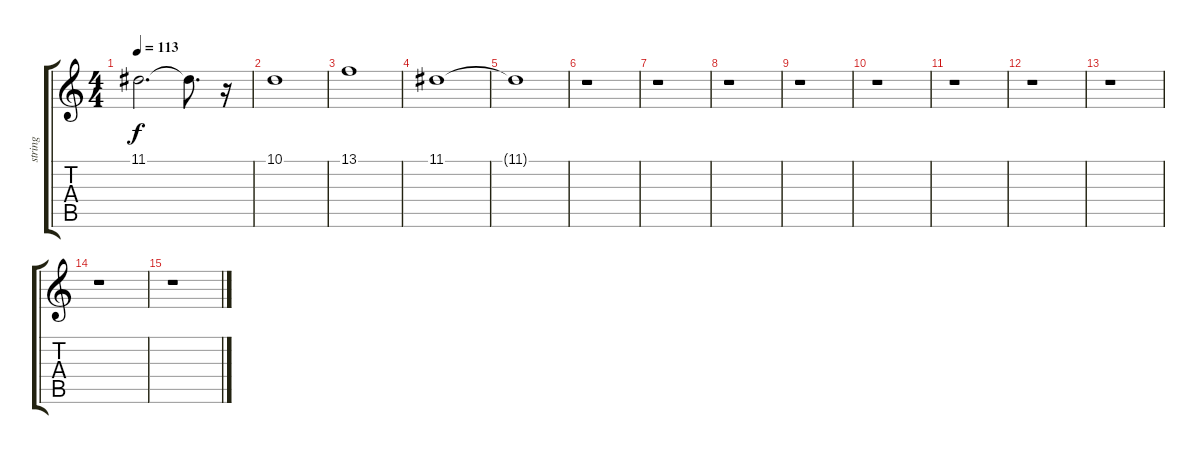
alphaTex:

\track ("string" "string") {instrument synthstrings1}
\staff {score tabs}
\tuning (E4 B3 G3 D3 A2 E2) {hide}
\ts (4 4)
\tempo 113
\clef g2
\ks c
11.1.2{d dy f} 11.1{t}.8{d} r.16 |
10.1.1 |
13.1.1 |
11.1.1 |
11.1{t}.1 |
r.1 |
r.1 |
r.1 |
r.1 |
r.1 |
r.1 |
r.1 |
r.1 |
r.1 |
r.1
